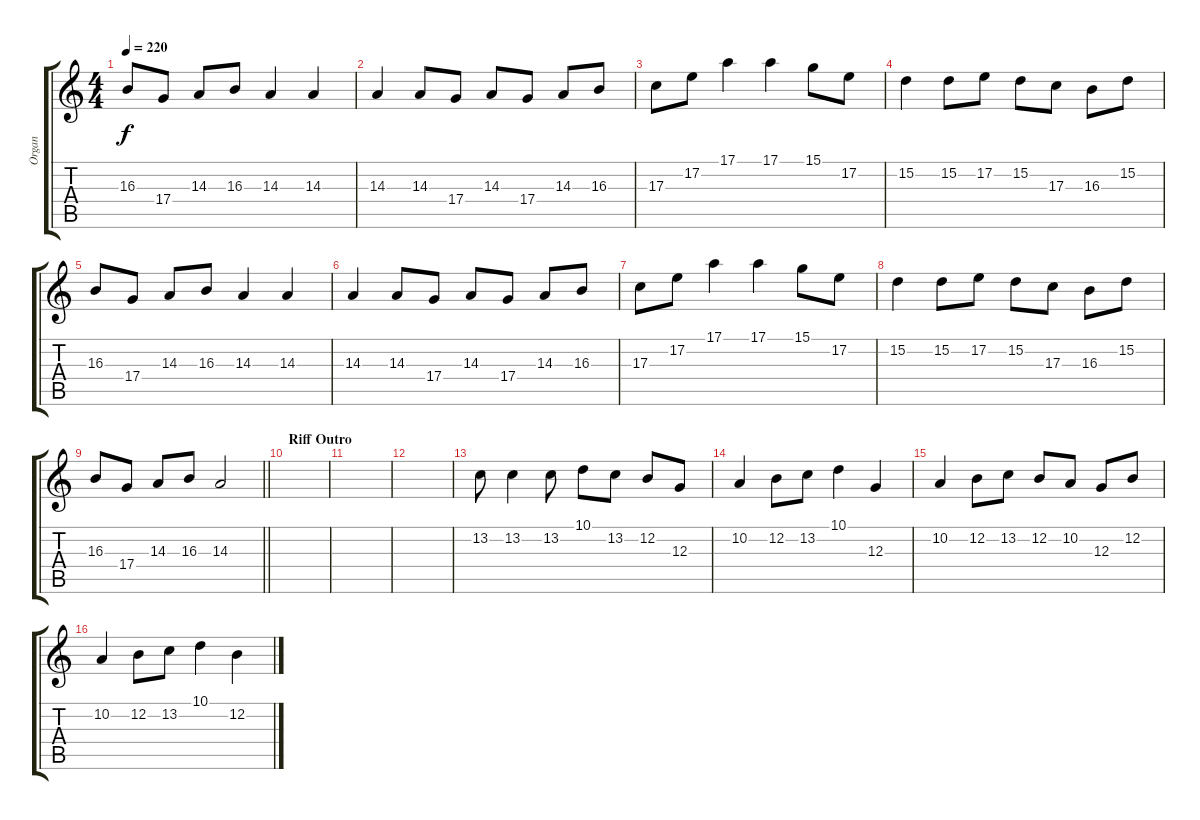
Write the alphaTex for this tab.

\track ("Organ" "Organ") {instrument tenorsax}
\staff {score tabs}
\tuning (E4 B3 G3 D3 A2 E2) {hide}
\ts (4 4)
\tempo 220
\clef g2
\ks c
16.3.8{dy f} 17.4.8 14.3.8 16.3.8 14.3.4 14.3.4 |
14.3.4 14.3.8 17.4.8 14.3.8 17.4.8 14.3.8 16.3.8 |
17.3.8 17.2.8 17.1.4 17.1.4 15.1.8 17.2.8 |
15.2.4 15.2.8 17.2.8 15.2.8 17.3.8 16.3.8 15.2.8 |
16.3.8 17.4.8 14.3.8 16.3.8 14.3.4 14.3.4 |
14.3.4 14.3.8 17.4.8 14.3.8 17.4.8 14.3.8 16.3.8 |
17.3.8 17.2.8 17.1.4 17.1.4 15.1.8 17.2.8 |
15.2.4 15.2.8 17.2.8 15.2.8 17.3.8 16.3.8 15.2.8 |
\barLineRight lightlight
16.3.8 17.4.8 14.3.8 16.3.8 14.3.2 |
\section ("" "Riff Outro")
|
|
|
13.2.8 13.2.4 13.2.8 10.1.8 13.2.8 12.2.8 12.3.8 |
10.2.4 12.2.8 13.2.8 10.1.4 12.3.4 |
10.2.4 12.2.8 13.2.8 12.2.8 10.2.8 12.3.8 12.2.8 |
10.2.4 12.2.8 13.2.8 10.1.4 12.2.4
